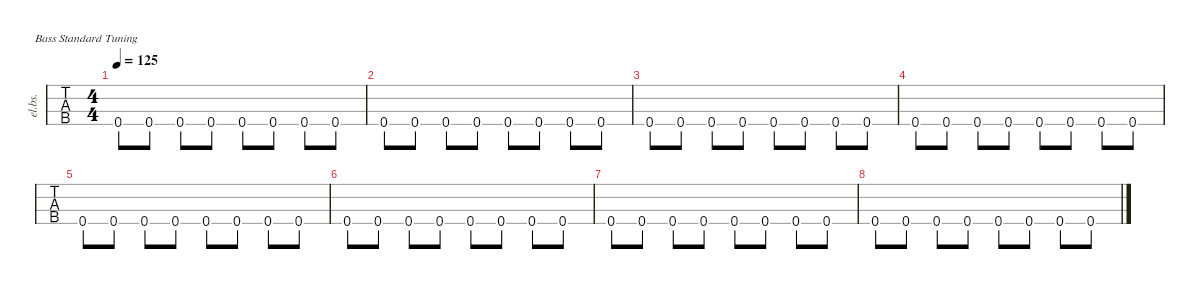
\defaultSystemsLayout 4
\hideDynamics
\bracketExtendMode nobrackets
\otherSystemsTrackNameOrientation horizontal
\track ("Bass" "el.bs.") {defaultSystemsLayout 4 multiBarRest instrument electricbassfinger}
\staff {tabs}
\tuning (G2 D2 A1 E1)
\ts (4 4)
\tempo 125
\clef f4
\ks c
0.4.8{dy mf} 0.4.8 0.4.8 0.4.8 0.4.8 0.4.8 0.4.8 0.4.8 |
0.4.8 0.4.8 0.4.8 0.4.8 0.4.8 0.4.8 0.4.8 0.4.8 |
0.4.8 0.4.8 0.4.8 0.4.8 0.4.8 0.4.8 0.4.8 0.4.8 |
0.4.8 0.4.8 0.4.8 0.4.8 0.4.8 0.4.8 0.4.8 0.4.8 |
0.4.8 0.4.8 0.4.8 0.4.8 0.4.8 0.4.8 0.4.8 0.4.8 |
0.4.8 0.4.8 0.4.8 0.4.8 0.4.8 0.4.8 0.4.8 0.4.8 |
0.4.8 0.4.8 0.4.8 0.4.8 0.4.8 0.4.8 0.4.8 0.4.8 |
0.4.8 0.4.8 0.4.8 0.4.8 0.4.8 0.4.8 0.4.8 0.4.8
